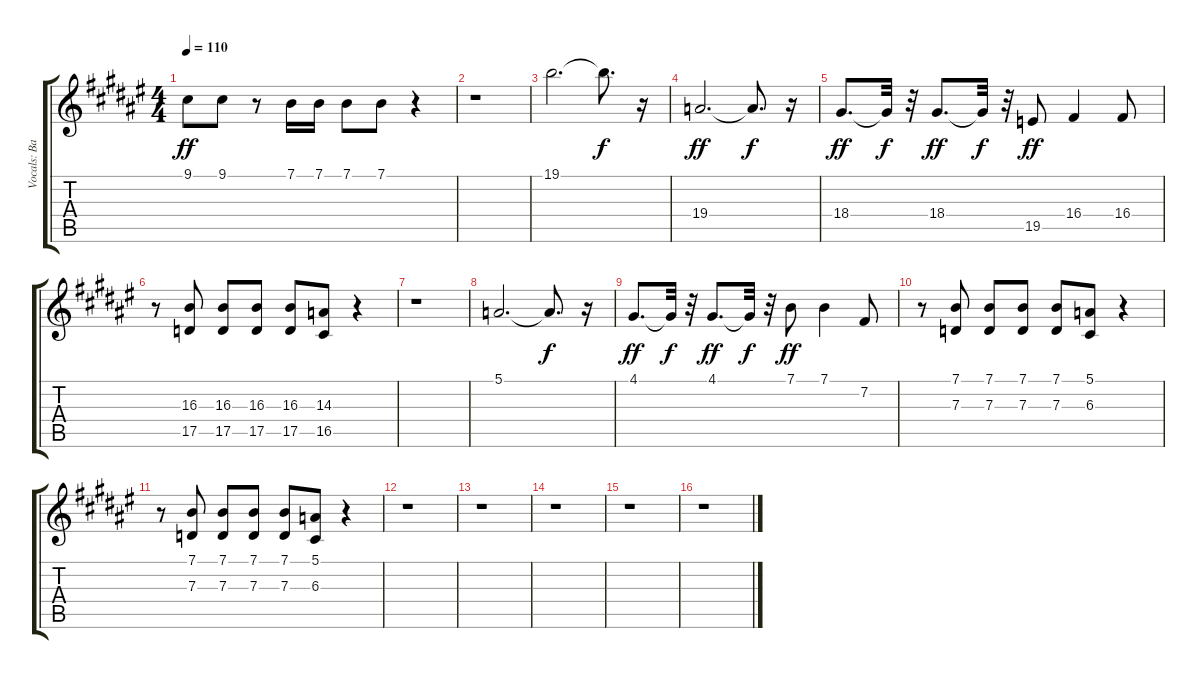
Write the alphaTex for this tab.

\track ("Vocals: Backing" "Vocals: Ba") {instrument trumpet}
\staff {score tabs}
\tuning (E4 B3 G3 D3 A2 E2) {hide}
\ts (4 4)
\tempo 110
\clef g2
\ks f#
9.1.8{dy ff} 9.1.8 r.8 7.1.16 7.1.16 7.1.8 7.1.8 r.4 |
r.1 |
19.1.2{d} 19.1{t}.8{d dy f} r.16 |
19.4.2{d dy ff} 19.4{t}.8{d dy f} r.16 |
18.4.8{d dy ff} 18.4{t}.32{dy f} r.32 18.4.8{d dy ff} 18.4{t}.32{dy f} r.32 19.5.8{dy ff} 16.4.4 16.4.8 |
r.8 (16.3 17.5).8 (16.3 17.5).8 (16.3 17.5).8 (16.3 17.5).8 (14.3 16.5).8 r.4 |
r.1 |
5.1.2{d} 5.1{t}.8{d dy f} r.16 |
4.1.8{d dy ff} 4.1{t}.32{dy f} r.32 4.1.8{d dy ff} 4.1{t}.32{dy f} r.32 7.1.8{dy ff} 7.1.4 7.2.8 |
r.8 (7.1 7.3).8 (7.1 7.3).8 (7.1 7.3).8 (7.1 7.3).8 (5.1 6.3).8 r.4 |
r.8 (7.1 7.3).8 (7.1 7.3).8 (7.1 7.3).8 (7.1 7.3).8 (5.1 6.3).8 r.4 |
r.1 |
r.1 |
r.1 |
r.1 |
r.1
